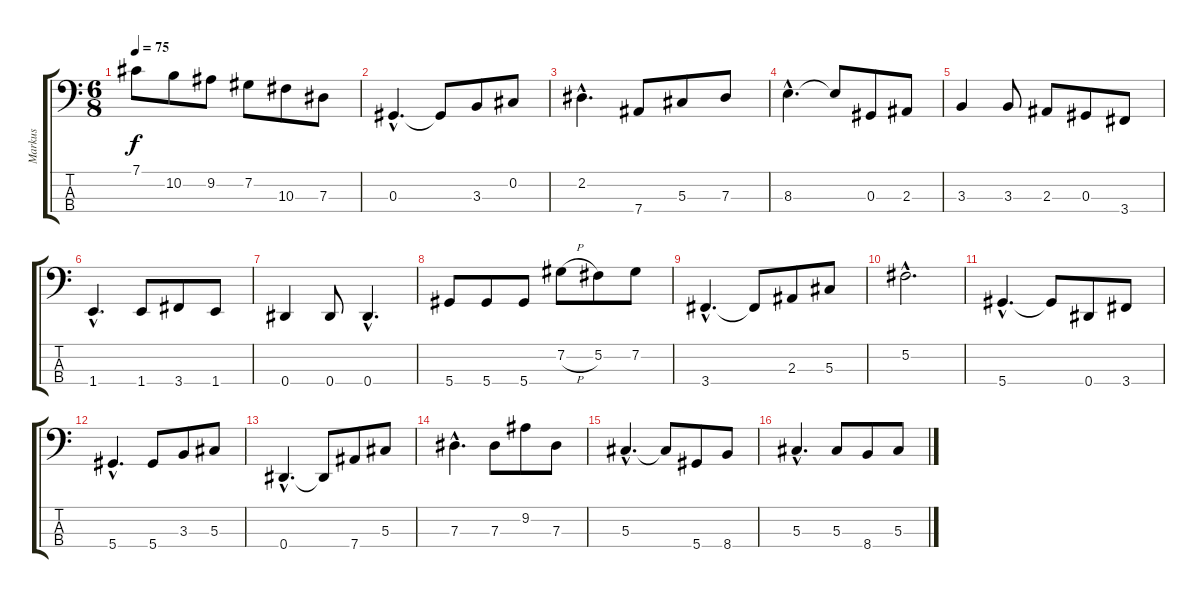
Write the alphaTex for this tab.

\track ("Markus" "Markus") {instrument electricbassfinger}
\staff {score tabs}
\tuning (Gb2 Db2 Ab1 Eb1) {hide}
\ts (6 8)
\tempo 75
\clef f4
\ks c
7.1.8{dy f} 10.2.8 9.2.8 7.2.8 10.3.8 7.3.8 |
0.3{hac}.4{d} 0.3{t}.8 3.3.8 0.2.8 |
2.2{hac}.4{d} 7.4.8 5.3.8 7.3.8 |
8.3{hac}.4{d} 8.3{t}.8 0.3.8 2.3.8 |
3.3.4 3.3.8 2.3.8 0.3.8 3.4.8 |
1.4{hac}.4{d} 1.4.8 3.4.8 1.4.8 |
0.4.4 0.4.8 0.4{hac}.4{d} |
5.4.8 5.4.8 5.4.8 7.2{h}.8 5.2.8 7.2.8 |
3.4{hac}.4{d} 3.4{t}.8 2.3.8 5.3.8 |
5.2{hac}.2{d} |
5.4{hac}.4{d} 5.4{t}.8 0.4.8 3.4.8 |
5.4{hac}.4{d} 5.4.8 3.3.8 5.3.8 |
0.4{hac}.4{d} 0.4{t}.8 7.4.8 5.3.8 |
7.3{hac}.4{d} 7.3.8 9.2.8 7.3.8 |
5.3{hac}.4{d} 5.3{t}.8 5.4.8 8.4.8 |
5.3{hac}.4{d} 5.3.8 8.4.8 5.3.8
